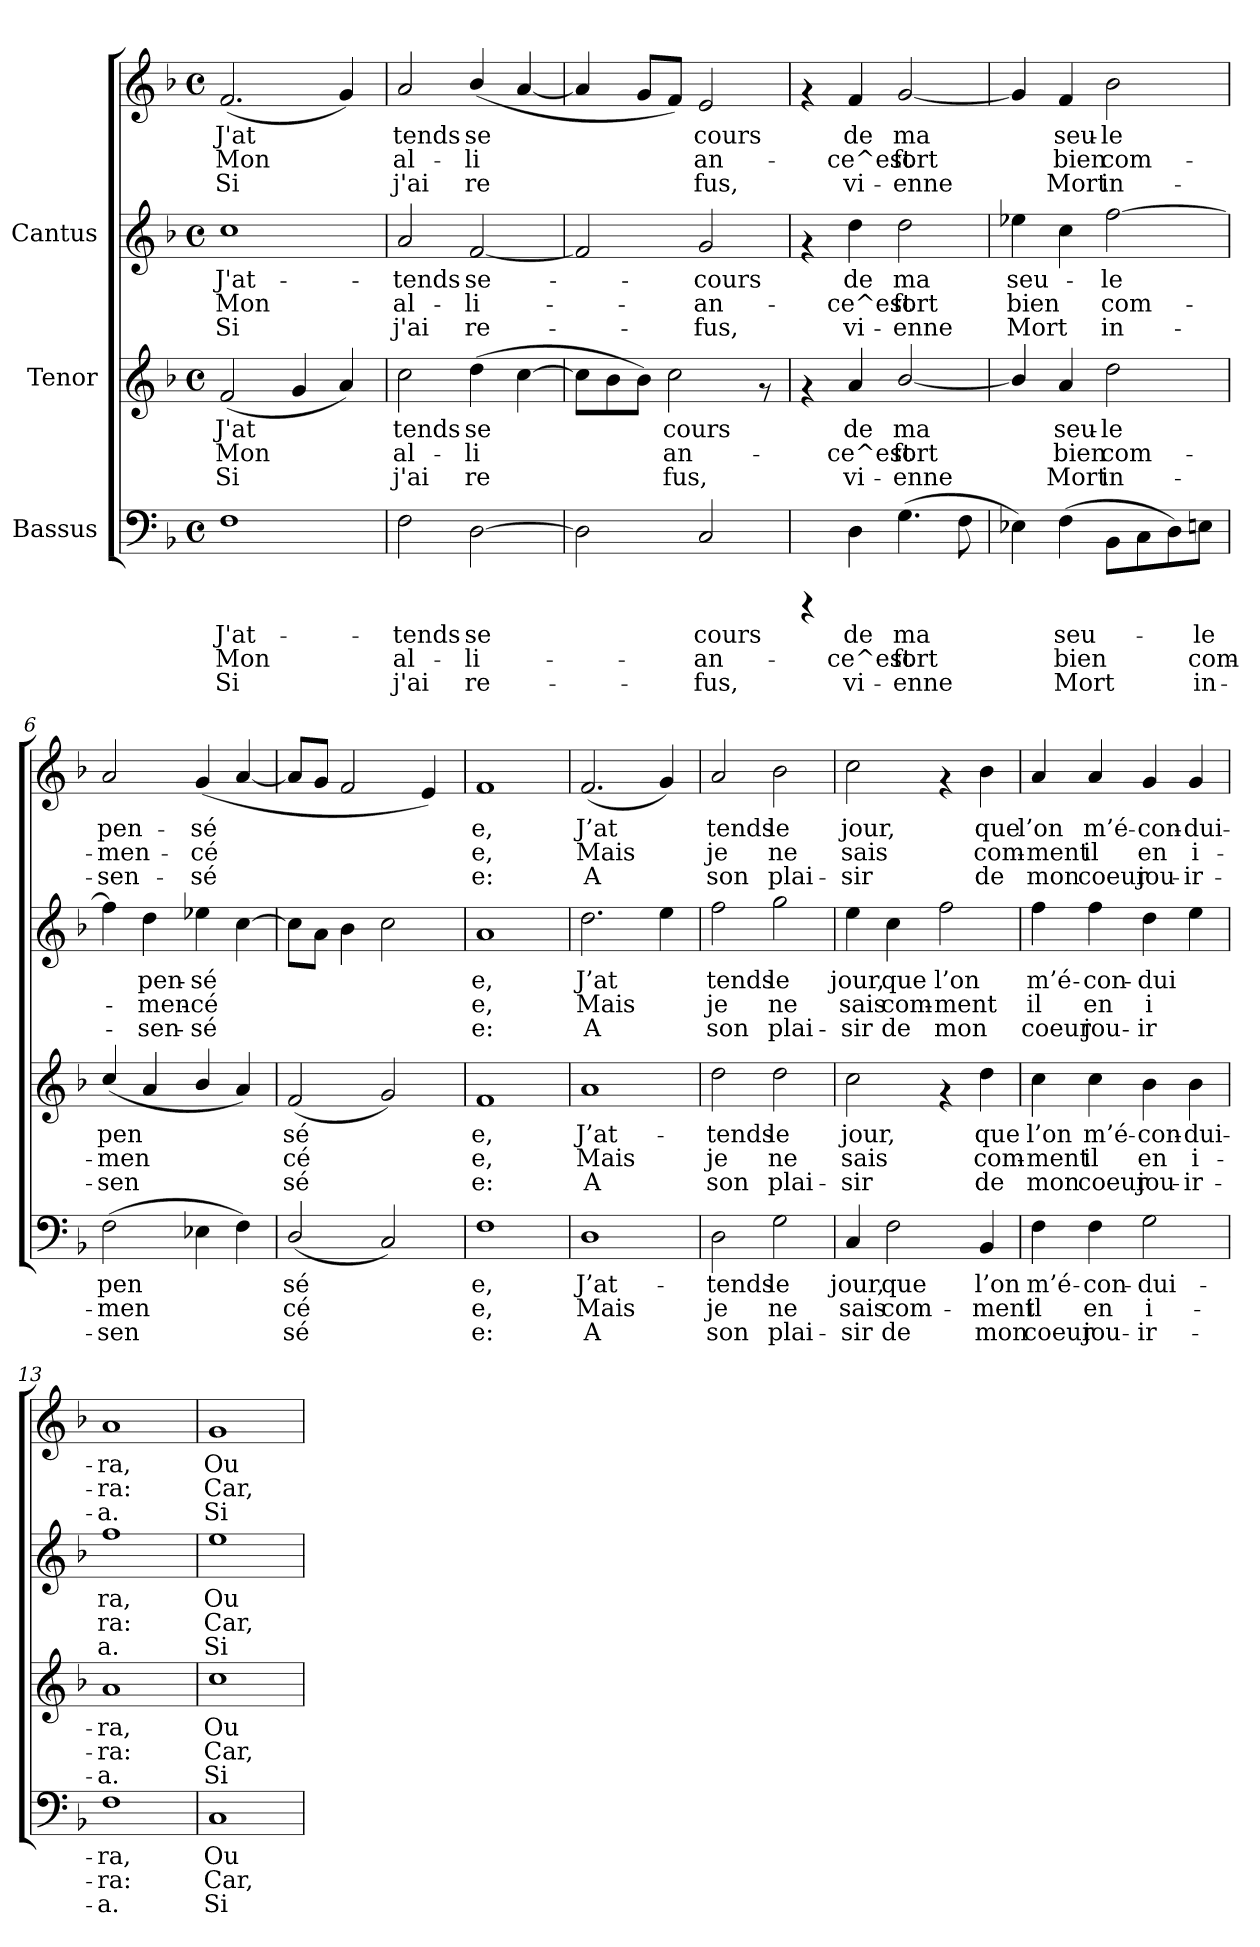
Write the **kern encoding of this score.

**kern	**text	**text	**text	**kern	**text	**text	**text	**kern	**text	**text	**text	**kern	**text	**text	**text
*part3	*part3	*part3	*part3	*part2	*part2	*part2	*part2	*part1	*part1	*part1	*part1	*part1	*part1	*part1	*part1
*staff4	*staff4	*staff4	*staff4	*staff3	*staff3	*staff3	*staff3	*staff2	*staff2	*staff2	*staff2	*staff1	*staff1	*staff1	*staff1
*I"Bassus	*	*	*	*I"Tenor	*	*	*	*I"Cantus	*	*	*	*	*	*	*
!!LO:PB:g=z
*stria5	*	*	*	*stria5	*	*	*	*stria5	*	*	*	*stria5	*	*	*
*clefF4	*	*	*	*clefG2	*	*	*	*clefG2	*	*	*	*clefG2	*	*	*
*k[b-]	*	*	*	*k[b-]	*	*	*	*k[b-]	*	*	*	*k[b-]	*	*	*
*F:	*	*	*	*F:	*	*	*	*F:	*	*	*	*F:	*	*	*
*M4/4	*	*	*	*M4/4	*	*	*	*M4/4	*	*	*	*M4/4	*	*	*
*met(c)	*	*	*	*met(c)	*	*	*	*met(c)	*	*	*	*met(c)	*	*	*
*MM132	*	*	*	*MM132	*	*	*	*MM132	*	*	*	*MM132	*	*	*
=1	=1	=1	=1	=1	=1	=1	=1	=1	=1	=1	=1	=1	=1	=1	=1
!	!LO:LY:b:cj	!LO:LY:b:cj	!LO:LY:b:cj	!	!LO:LY:b:cj	!LO:LY:b:cj	!LO:LY:b:cj	!	!LO:LY:b:cj	!LO:LY:b:cj	!LO:LY:b:cj	!	!LO:LY:b:cj	!LO:LY:b:cj	!LO:LY:b:cj
1F	J'at-	-Mon	Si	(<2f/	J'at-	-Mon	Si	1cc	J'at-	-Mon	Si	(<2.f/	J'at-	-Mon	Si
!	!	!	!	!	!LO:LY:b:cj	!LO:LY:b:cj	!LO:LY:b:cj	!	!	!	!	!	!	!	!
.	.	.	.	4g/	-	-	.	.	.	.	.	.	.	.	.
!	!	!	!	!	!LO:LY:b:cj	!LO:LY:b:cj	!LO:LY:b:cj	!	!	!	!	!	!LO:LY:b:cj	!LO:LY:b:cj	!LO:LY:b:cj
.	.	.	.	4a/)	-	-	.	.	.	.	.	4g/)	-	-	.
=2	=2	=2	=2	=2	=2	=2	=2	=2	=2	=2	=2	=2	=2	=2	=2
!	!LO:LY:b:cj	!LO:LY:b:cj	!LO:LY:b:cj	!	!LO:LY:b:cj	!LO:LY:b:cj	!LO:LY:b:cj	!	!LO:LY:b:cj	!LO:LY:b:cj	!LO:LY:b:cj	!	!LO:LY:b:cj	!LO:LY:b:cj	!LO:LY:b:cj
2F\	tends	al-	-j'ai	2cc\	tends	al-	-j'ai	2a/	-tends	al-	-j'ai	2a/	tends	al-	-j'ai
!	!LO:LY:b:cj	!LO:LY:b:cj	!LO:LY:b:cj	!	!LO:LY:b:cj	!LO:LY:b:cj	!LO:LY:b:cj	!	!LO:LY:b:cj	!LO:LY:b:cj	!LO:LY:b:cj	!	!LO:LY:b:cj	!LO:LY:b:cj	!LO:LY:b:cj
[>2D\	se-	-li-	-re-	(>4dd\	se-	-li-	-re-	[<2f/	se-	-li-	-re-	(<4b-/	se-	-li-	-re-
!	!	!	!	!	!LO:LY:b:cj	!LO:LY:b:cj	!LO:LY:b:cj	!	!	!	!	!	!LO:LY:b:cj	!LO:LY:b:cj	!LO:LY:b:cj
.	.	.	.	[>4cc\	--	--	--	.	.	.	.	[<4a/	--	--	--
=3	=3	=3	=3	=3	=3	=3	=3	=3	=3	=3	=3	=3	=3	=3	=3
!	!LO:LY:b:cj	!LO:LY:b:cj	!LO:LY:b:cj	!	!LO:LY:b:cj	!LO:LY:b:cj	!LO:LY:b:cj	!	!LO:LY:b:cj	!LO:LY:b:cj	!LO:LY:b:cj	!	!LO:LY:b:cj	!LO:LY:b:cj	!LO:LY:b:cj
2D\]	-	.	.	8cc\L]	-	.	.	2f/]	.	.	.	4a/]	-	.	.
!	!	!	!	!	!LO:LY:b:cj	!LO:LY:b:cj	!LO:LY:b:cj	!	!	!	!	!	!	!	!
.	.	.	.	8b-\	.	.	.	.	.	.	.	.	.	.	.
!	!	!	!	!	!LO:LY:b:cj	!LO:LY:b:cj	!LO:LY:b:cj	!	!	!	!	!	!LO:LY:b:cj	!LO:LY:b:cj	!LO:LY:b:cj
.	.	.	.	8b-\J)	.	.	.	.	.	.	.	8g/L	.	.	.
!	!	!	!	!	!LO:LY:b:cj	!LO:LY:b:cj	!LO:LY:b:cj	!	!	!	!	!	!LO:LY:b:cj	!LO:LY:b:cj	!LO:LY:b:cj
.	.	.	.	2cc\	cours	an-	-fus,	.	.	.	.	8f/J)	.	.	.
!	!LO:LY:b:cj	!LO:LY:b:cj	!LO:LY:b:cj	!	!	!	!	!	!LO:LY:b:cj	!LO:LY:b:cj	!LO:LY:b:cj	!	!LO:LY:b:cj	!LO:LY:b:cj	!LO:LY:b:cj
2C/	cours	an-	-fus,	.	.	.	.	2g/	cours	an-	-fus,	2e/	cours	an-	-fus,
.	.	.	.	8rf	.	.	.	.	.	.	.	.	.	.	.
=4	=4	=4	=4	=4	=4	=4	=4	=4	=4	=4	=4	=4	=4	=4	=4
4rCCC	.	.	.	4rf	.	.	.	4rf	.	.	.	4rf	.	.	.
!	!LO:LY:b:cj	!LO:LY:b:cj	!LO:LY:b:cj	!	!LO:LY:b:cj	!LO:LY:b:cj	!LO:LY:b:cj	!	!LO:LY:b:cj	!LO:LY:b:cj	!LO:LY:b:cj	!	!LO:LY:b:cj	!LO:LY:b:cj	!LO:LY:b:cj
4D\	de	ce^est	vi-	4a/	de	ce^est	vi-	4dd\	de	ce^est	vi-	4f/	de	ce^est	vi-
!	!LO:LY:b:cj	!LO:LY:b:cj	!LO:LY:b:cj	!	!LO:LY:b:cj	!LO:LY:b:cj	!LO:LY:b:cj	!	!LO:LY:b:cj	!LO:LY:b:cj	!LO:LY:b:cj	!	!LO:LY:b:cj	!LO:LY:b:cj	!LO:LY:b:cj
(>4.G\	-ma	fort	enne	[<2b-/	-ma	fort	enne	2dd\	-ma	fort	enne	[<2g/	-ma	fort	enne
!	!LO:LY:b:cj	!LO:LY:b:cj	!LO:LY:b:cj	!	!	!	!	!	!	!	!	!	!	!	!
8F\	.	.	.	.	.	.	.	.	.	.	.	.	.	.	.
=5	=5	=5	=5	=5	=5	=5	=5	=5	=5	=5	=5	=5	=5	=5	=5
!	!LO:LY:b:cj	!LO:LY:b:cj	!LO:LY:b:cj	!	!LO:LY:b:cj	!LO:LY:b:cj	!LO:LY:b:cj	!	!LO:LY:b:cj	!LO:LY:b:cj	!LO:LY:b:cj	!	!LO:LY:b:cj	!LO:LY:b:cj	!LO:LY:b:cj
4E-X\)	.	.	.	4b-/]	.	.	.	4ee-X\	-seu-	-bien	Mort	4g/]	.	.	.
!	!LO:LY:b:cj	!LO:LY:b:cj	!LO:LY:b:cj	!	!LO:LY:b:cj	!LO:LY:b:cj	!LO:LY:b:cj	!	!LO:LY:b:cj	!LO:LY:b:cj	!LO:LY:b:cj	!	!LO:LY:b:cj	!LO:LY:b:cj	!LO:LY:b:cj
(>4F\	seu-	-bien	Mort	4a/	seu-	-bien	Mort	4cc\	.	.	.	4f/	seu-	-bien	Mort
!	!LO:LY:b:cj	!LO:LY:b:cj	!LO:LY:b:cj	!	!LO:LY:b:cj	!LO:LY:b:cj	!LO:LY:b:cj	!	!LO:LY:b:cj	!LO:LY:b:cj	!LO:LY:b:cj	!	!LO:LY:b:cj	!LO:LY:b:cj	!LO:LY:b:cj
8BB-\L	.	.	.	2dd\	le	com-	-in-	[>2ff\	le	com-	-in-	2b-\	le	com-	-in-
!	!LO:LY:b:cj	!LO:LY:b:cj	!LO:LY:b:cj	!	!	!	!	!	!	!	!	!	!	!	!
8C\	.	.	.	.	.	.	.	.	.	.	.	.	.	.	.
!	!LO:LY:b:cj	!LO:LY:b:cj	!LO:LY:b:cj	!	!	!	!	!	!	!	!	!	!	!	!
8D\)	.	.	.	.	.	.	.	.	.	.	.	.	.	.	.
!	!LO:LY:b:cj	!LO:LY:b:cj	!LO:LY:b:cj	!	!	!	!	!	!	!	!	!	!	!	!
8En\J	le	com-	-in-	.	.	.	.	.	.	.	.	.	.	.	.
!!LO:LB:g=z
=6	=6	=6	=6	=6	=6	=6	=6	=6	=6	=6	=6	=6	=6	=6	=6
!	!LO:LY:b:cj	!LO:LY:b:cj	!LO:LY:b:cj	!	!LO:LY:b:cj	!LO:LY:b:cj	!LO:LY:b:cj	!	!LO:LY:b:cj	!LO:LY:b:cj	!LO:LY:b:cj	!	!LO:LY:b:cj	!LO:LY:b:cj	!LO:LY:b:cj
(>2F\	-pen-	-men-	-sen-	(<4cc/	-pen-	-men-	-sen-	4ff\]	-	.	.	2a/	-pen-	-men-	-sen-
!	!	!	!	!	!LO:LY:b:cj	!LO:LY:b:cj	!LO:LY:b:cj	!	!LO:LY:b:cj	!LO:LY:b:cj	!LO:LY:b:cj	!	!	!	!
.	.	.	.	4a/	--	--	--	4dd\	pen-	-men-	-sen-	.	.	.	.
!	!LO:LY:b:cj	!LO:LY:b:cj	!LO:LY:b:cj	!	!LO:LY:b:cj	!LO:LY:b:cj	!LO:LY:b:cj	!	!LO:LY:b:cj	!LO:LY:b:cj	!LO:LY:b:cj	!	!LO:LY:b:cj	!LO:LY:b:cj	!LO:LY:b:cj
4E-X\	--	--	--	4b-/	--	--	--	4ee-X\	-sé-	-cé-	-sé-	(<4g/	-sé-	-cé-	-sé-
!	!LO:LY:b:cj	!LO:LY:b:cj	!LO:LY:b:cj	!	!LO:LY:b:cj	!LO:LY:b:cj	!LO:LY:b:cj	!	!LO:LY:b:cj	!LO:LY:b:cj	!LO:LY:b:cj	!	!LO:LY:b:cj	!LO:LY:b:cj	!LO:LY:b:cj
4F\)	--	--	--	4a/)	--	--	--	[>4cc\	--	--	--	[<4a/	--	--	--
=7	=7	=7	=7	=7	=7	=7	=7	=7	=7	=7	=7	=7	=7	=7	=7
!	!LO:LY:b:cj	!LO:LY:b:cj	!LO:LY:b:cj	!	!LO:LY:b:cj	!LO:LY:b:cj	!LO:LY:b:cj	!	!	!	!	!	!	!	!
(<2D/	-sé-	-cé-	-sé-	(<2f/	-sé-	-cé-	-sé-	8cc\L]	.	.	.	8a/L]	.	.	.
.	.	.	.	.	.	.	.	8a\J	.	.	.	8g/J	.	.	.
.	.	.	.	.	.	.	.	4b-\	.	.	.	2f/	.	.	.
!	!LO:LY:b:cj	!LO:LY:b:cj	!LO:LY:b:cj	!	!LO:LY:b:cj	!LO:LY:b:cj	!LO:LY:b:cj	!	!	!	!	!	!	!	!
2C/)	--	--	--	2g/)	--	--	--	2cc\	.	.	.	.	.	.	.
.	.	.	.	.	.	.	.	.	.	.	.	4e/)	.	.	.
=8	=8	=8	=8	=8	=8	=8	=8	=8	=8	=8	=8	=8	=8	=8	=8
!	!LO:LY:b:cj	!LO:LY:b:cj	!LO:LY:b:cj	!	!LO:LY:b:cj	!LO:LY:b:cj	!LO:LY:b:cj	!	!LO:LY:b:cj	!LO:LY:b:cj	!LO:LY:b:cj	!	!LO:LY:b:cj	!LO:LY:b:cj	!LO:LY:b:cj
1F	-e,	e,	e:	1f	-e,	e,	e:	1a	e,	e,	e:	1f	-e,	e,	e:
=9	=9	=9	=9	=9	=9	=9	=9	=9	=9	=9	=9	=9	=9	=9	=9
!	!LO:LY:b:cj	!LO:LY:b:cj	!LO:LY:b:cj	!	!LO:LY:b:cj	!LO:LY:b:cj	!LO:LY:b:cj	!	!LO:LY:b:cj	!LO:LY:b:cj	!LO:LY:b:cj	!	!LO:LY:b:cj	!LO:LY:b:cj	!LO:LY:b:cj
1D	J’at-	-Mais	A	1a	J’at-	-Mais	A	2.dd\	J’at-	-Mais	A	(<2.f/	J’at-	-Mais	A
!	!	!	!	!	!	!	!	!	!LO:LY:b:cj	!LO:LY:b:cj	!LO:LY:b:cj	!	!LO:LY:b:cj	!LO:LY:b:cj	!LO:LY:b:cj
.	.	.	.	.	.	.	.	4ee\	-	-	.	4g/)	-	-	.
=10	=10	=10	=10	=10	=10	=10	=10	=10	=10	=10	=10	=10	=10	=10	=10
!	!LO:LY:b:cj	!LO:LY:b:cj	!LO:LY:b:cj	!	!LO:LY:b:cj	!LO:LY:b:cj	!LO:LY:b:cj	!	!LO:LY:b:cj	!LO:LY:b:cj	!LO:LY:b:cj	!	!LO:LY:b:cj	!LO:LY:b:cj	!LO:LY:b:cj
2D\	tends	je	son	2dd\	tends	je	son	2ff\	-tends	je	son	2a/	tends	je	son
!	!LO:LY:b:cj	!LO:LY:b:cj	!LO:LY:b:cj	!	!LO:LY:b:cj	!LO:LY:b:cj	!LO:LY:b:cj	!	!LO:LY:b:cj	!LO:LY:b:cj	!LO:LY:b:cj	!	!LO:LY:b:cj	!LO:LY:b:cj	!LO:LY:b:cj
2G\	le	ne	plai-	2dd\	le	ne	plai-	2gg\	le	ne	plai-	2b-\	le	ne	plai-
=11	=11	=11	=11	=11	=11	=11	=11	=11	=11	=11	=11	=11	=11	=11	=11
!	!LO:LY:b:cj	!LO:LY:b:cj	!LO:LY:b:cj	!	!LO:LY:b:cj	!LO:LY:b:cj	!LO:LY:b:cj	!	!LO:LY:b:cj	!LO:LY:b:cj	!LO:LY:b:cj	!	!LO:LY:b:cj	!LO:LY:b:cj	!LO:LY:b:cj
4C/	-jour,	sais	sir	2cc\	-jour,	sais	sir	4ee\	jour,	sais	sir	2cc\	-jour,	sais	sir
!	!LO:LY:b:cj	!LO:LY:b:cj	!LO:LY:b:cj	!	!	!	!	!	!LO:LY:b:cj	!LO:LY:b:cj	!LO:LY:b:cj	!	!	!	!
2F\	que	com-	-de	.	.	.	.	4cc\	que	com-	-de	.	.	.	.
!	!	!	!	!	!	!	!	!	!LO:LY:b:cj	!LO:LY:b:cj	!LO:LY:b:cj	!	!	!	!
.	.	.	.	4rf	.	.	.	2ff\	l’on	ment	mon	4rf	.	.	.
!	!LO:LY:b:cj	!LO:LY:b:cj	!LO:LY:b:cj	!	!LO:LY:b:cj	!LO:LY:b:cj	!LO:LY:b:cj	!	!	!	!	!	!LO:LY:b:cj	!LO:LY:b:cj	!LO:LY:b:cj
4BB-/	l’on	ment	mon	4dd\	que	com-	-de	.	.	.	.	4b-\	que	com-	-de
!!LO:PB:g=z
=12	=12	=12	=12	=12	=12	=12	=12	=12	=12	=12	=12	=12	=12	=12	=12
!	!LO:LY:b:cj	!LO:LY:b:cj	!LO:LY:b:cj	!	!LO:LY:b:cj	!LO:LY:b:cj	!LO:LY:b:cj	!	!LO:LY:b:cj	!LO:LY:b:cj	!LO:LY:b:cj	!	!LO:LY:b:cj	!LO:LY:b:cj	!LO:LY:b:cj
4F\	m’é-	-il	coeur	4cc\	l’on	ment	mon	4ff\	-m’é-	-il	coeur	4a/	l’on	ment	mon
!	!LO:LY:b:cj	!LO:LY:b:cj	!LO:LY:b:cj	!	!LO:LY:b:cj	!LO:LY:b:cj	!LO:LY:b:cj	!	!LO:LY:b:cj	!LO:LY:b:cj	!LO:LY:b:cj	!	!LO:LY:b:cj	!LO:LY:b:cj	!LO:LY:b:cj
4F\	con-	-en	jou-	4cc\	m’é-	-il	coeur	4ff\	con-	-en	jou-	4a/	m’é-	-il	coeur
!	!LO:LY:b:cj	!LO:LY:b:cj	!LO:LY:b:cj	!	!LO:LY:b:cj	!LO:LY:b:cj	!LO:LY:b:cj	!	!LO:LY:b:cj	!LO:LY:b:cj	!LO:LY:b:cj	!	!LO:LY:b:cj	!LO:LY:b:cj	!LO:LY:b:cj
2G\	-dui-	-i-	-ir-	4b-\	con-	-en	jou-	4dd\	-dui-	-i-	-ir-	4g/	con-	-en	jou-
!	!	!	!	!	!LO:LY:b:cj	!LO:LY:b:cj	!LO:LY:b:cj	!	!LO:LY:b:cj	!LO:LY:b:cj	!LO:LY:b:cj	!	!LO:LY:b:cj	!LO:LY:b:cj	!LO:LY:b:cj
.	.	.	.	4b-\	-dui-	-i-	-ir-	4ee\	--	--	--	4g/	-dui-	-i-	-ir-
=13	=13	=13	=13	=13	=13	=13	=13	=13	=13	=13	=13	=13	=13	=13	=13
!	!LO:LY:b:cj	!LO:LY:b:cj	!LO:LY:b:cj	!	!LO:LY:b:cj	!LO:LY:b:cj	!LO:LY:b:cj	!	!LO:LY:b:cj	!LO:LY:b:cj	!LO:LY:b:cj	!	!LO:LY:b:cj	!LO:LY:b:cj	!LO:LY:b:cj
1F	-ra,	ra:	a.	1a	-ra,	ra:	a.	1ff	ra,	ra:	a.	1a	-ra,	ra:	a.
=14	=14	=14	=14	=14	=14	=14	=14	=14	=14	=14	=14	=14	=14	=14	=14
!	!LO:LY:b:cj	!LO:LY:b:cj	!LO:LY:b:cj	!	!LO:LY:b:cj	!LO:LY:b:cj	!LO:LY:b:cj	!	!LO:LY:b:cj	!LO:LY:b:cj	!LO:LY:b:cj	!	!LO:LY:b:cj	!LO:LY:b:cj	!LO:LY:b:cj
1C	Ou	Car,	Si	1cc	Ou	Car,	Si	1ee	Ou	Car,	Si	1g	Ou	Car,	Si
=	=	=	=	=	=	=	=	=	=	=	=	=	=	=	=
*-	*-	*-	*-	*-	*-	*-	*-	*-	*-	*-	*-	*-	*-	*-	*-
